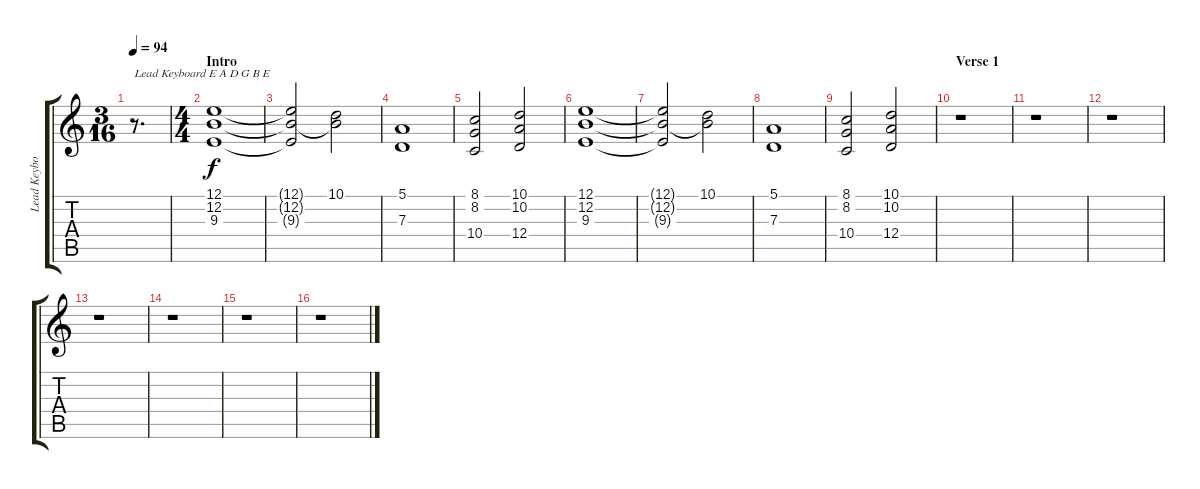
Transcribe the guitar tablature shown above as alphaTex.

\track ("Lead Keyboard" "Lead Keybo") {instrument stringensemble1}
\staff {score tabs}
\tuning (E4 B3 G3 D3 A2 E2) {hide}
\ts (3 16)
\tempo 94
\clef g2
\ks c
r.8{d txt "Lead Keyboard E A D G B E" dy f instrument stringensemble1} |
\ts (4 4)
\section ("" "Intro")
(12.1 12.2 9.3).1 |
(12.1{t} 12.2{t} 9.3{t}).2 (10.1 12.2{t}).2 |
(5.1 7.3).1 |
(8.1 8.2 10.4).2 (10.1 10.2 12.4).2 |
(12.1 12.2 9.3).1 |
(12.1{t} 12.2{t} 9.3{t}).2 (10.1 12.2{t}).2 |
(5.1 7.3).1 |
(8.1 8.2 10.4).2 (10.1 10.2 12.4).2 |
\section ("" "Verse 1")
r.1 |
r.1 |
r.1 |
r.1 |
r.1 |
r.1 |
r.1
